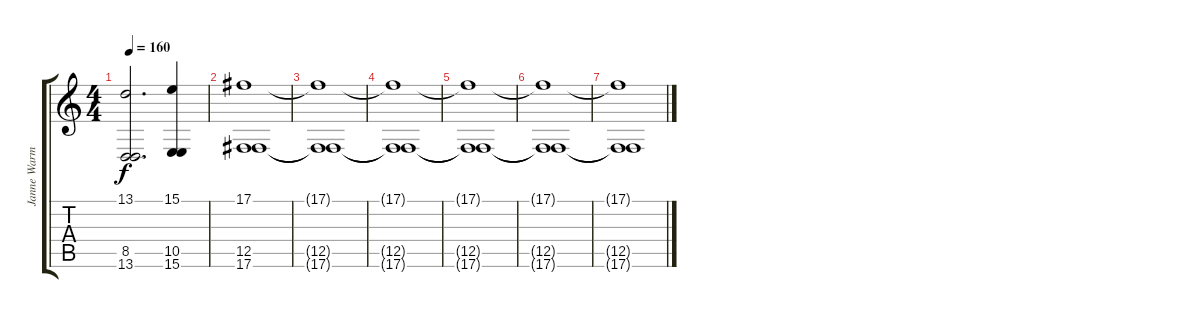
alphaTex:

\track ("Janne Warman" "Janne Warm") {instrument stringensemble1}
\staff {score tabs}
\tuning (Db4 Ab3 E3 B2 Gb2 Db2) {hide}
\ts (4 4)
\tempo 160
\clef g2
\ks c
(13.1 8.5 13.6).2{d dy f} (15.1 10.5 15.6).4 |
(17.1 12.5 17.6).1 |
(17.1{t} 12.5{t} 17.6{t}).1 |
(17.1{t} 12.5{t} 17.6{t}).1 |
(17.1{t} 12.5{t} 17.6{t}).1 |
(17.1{t} 12.5{t} 17.6{t}).1 |
(17.1{t} 12.5{t} 17.6{t}).1
